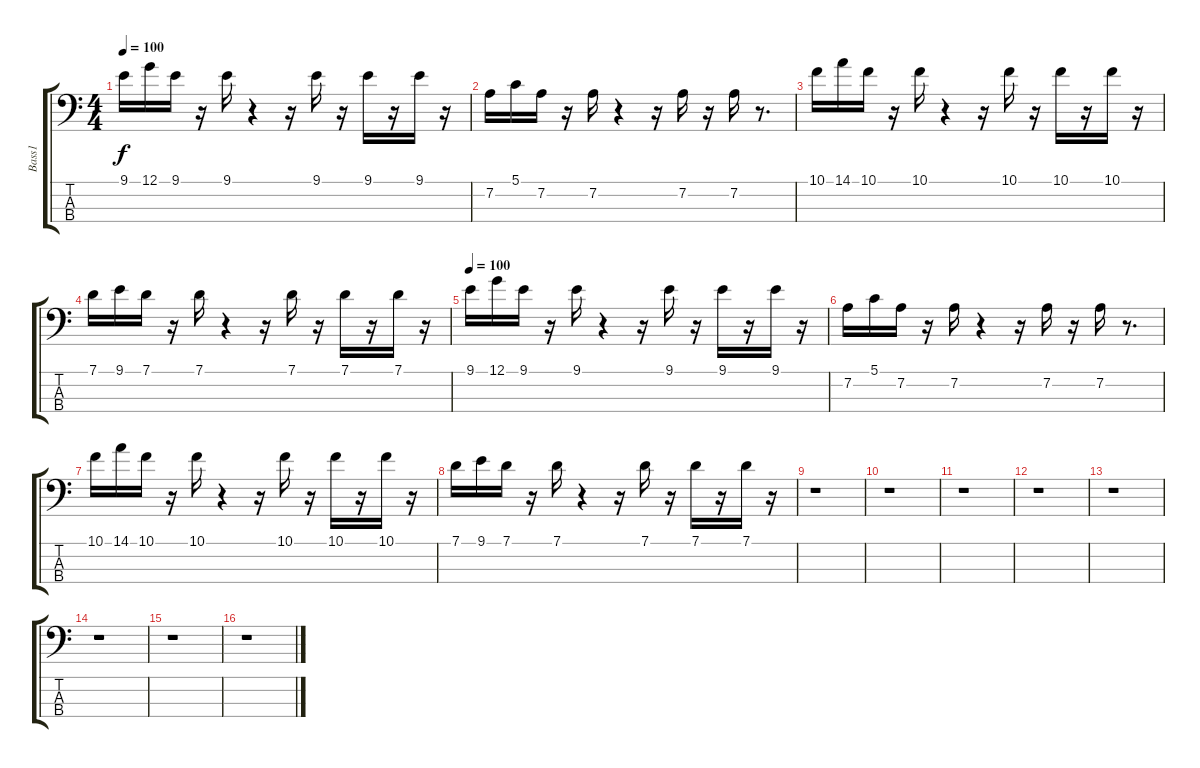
\track ("Bass1" "Bass1") {instrument synthbass1}
\staff {score tabs}
\tuning (G2 D2 A1 E1) {hide}
\ts (4 4)
\tempo 100
\clef f4
\ks c
9.1.16{dy f} 12.1.16 9.1.16 r.16 9.1.16 r.4 r.16 9.1.16 r.16 9.1.16 r.16 9.1.16 r.16 |
7.2.16 5.1.16 7.2.16 r.16 7.2.16 r.4 r.16 7.2.16 r.16 7.2.16 r.8{d} |
10.1.16 14.1.16 10.1.16 r.16 10.1.16 r.4 r.16 10.1.16 r.16 10.1.16 r.16 10.1.16 r.16 |
7.1.16 9.1.16 7.1.16 r.16 7.1.16 r.4 r.16 7.1.16 r.16 7.1.16 r.16 7.1.16 r.16 |
\tempo 100
9.1.16 12.1.16 9.1.16 r.16 9.1.16 r.4 r.16 9.1.16 r.16 9.1.16 r.16 9.1.16 r.16 |
7.2.16 5.1.16 7.2.16 r.16 7.2.16 r.4 r.16 7.2.16 r.16 7.2.16 r.8{d} |
10.1.16 14.1.16 10.1.16 r.16 10.1.16 r.4 r.16 10.1.16 r.16 10.1.16 r.16 10.1.16 r.16 |
7.1.16 9.1.16 7.1.16 r.16 7.1.16 r.4 r.16 7.1.16 r.16 7.1.16 r.16 7.1.16 r.16 |
r.1 |
r.1 |
r.1 |
r.1 |
r.1 |
r.1 |
r.1 |
r.1
